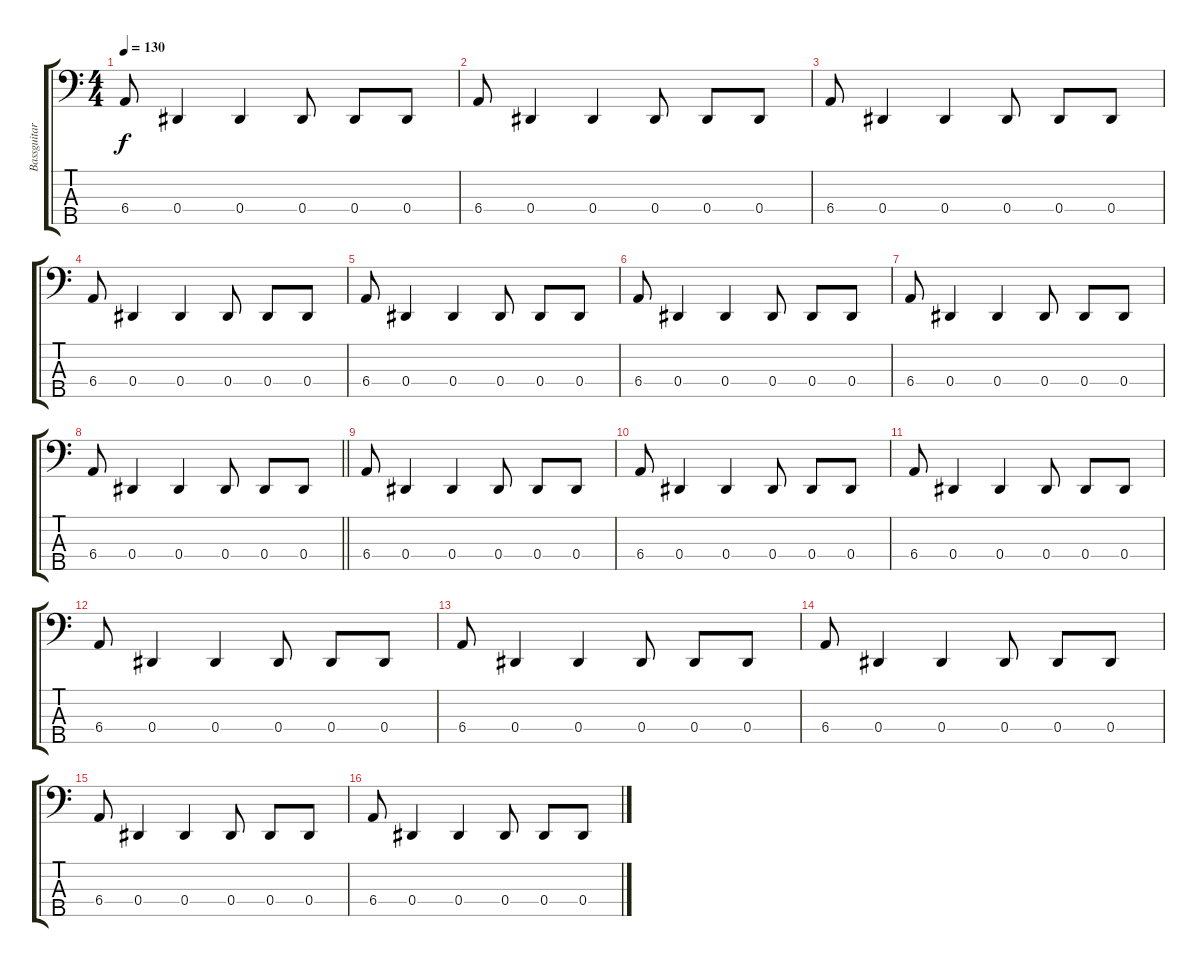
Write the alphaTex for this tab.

\track ("Bassguitar" "Bassguitar") {instrument electricbassfinger}
\staff {score tabs}
\tuning (Gb2 Db2 Ab1 Eb1 B0) {hide}
\ts (4 4)
\tempo 130
\clef f4
\ks c
6.4.8{dy f} 0.4.4 0.4.4 0.4.8 0.4.8 0.4.8 |
6.4.8 0.4.4 0.4.4 0.4.8 0.4.8 0.4.8 |
6.4.8 0.4.4 0.4.4 0.4.8 0.4.8 0.4.8 |
6.4.8 0.4.4 0.4.4 0.4.8 0.4.8 0.4.8 |
6.4.8 0.4.4 0.4.4 0.4.8 0.4.8 0.4.8 |
6.4.8 0.4.4 0.4.4 0.4.8 0.4.8 0.4.8 |
6.4.8 0.4.4 0.4.4 0.4.8 0.4.8 0.4.8 |
\barLineRight lightlight
6.4.8 0.4.4 0.4.4 0.4.8 0.4.8 0.4.8 |
6.4.8 0.4.4 0.4.4 0.4.8 0.4.8 0.4.8 |
6.4.8 0.4.4 0.4.4 0.4.8 0.4.8 0.4.8 |
6.4.8 0.4.4 0.4.4 0.4.8 0.4.8 0.4.8 |
6.4.8 0.4.4 0.4.4 0.4.8 0.4.8 0.4.8 |
6.4.8 0.4.4 0.4.4 0.4.8 0.4.8 0.4.8 |
6.4.8 0.4.4 0.4.4 0.4.8 0.4.8 0.4.8 |
6.4.8 0.4.4 0.4.4 0.4.8 0.4.8 0.4.8 |
6.4.8 0.4.4 0.4.4 0.4.8 0.4.8 0.4.8
